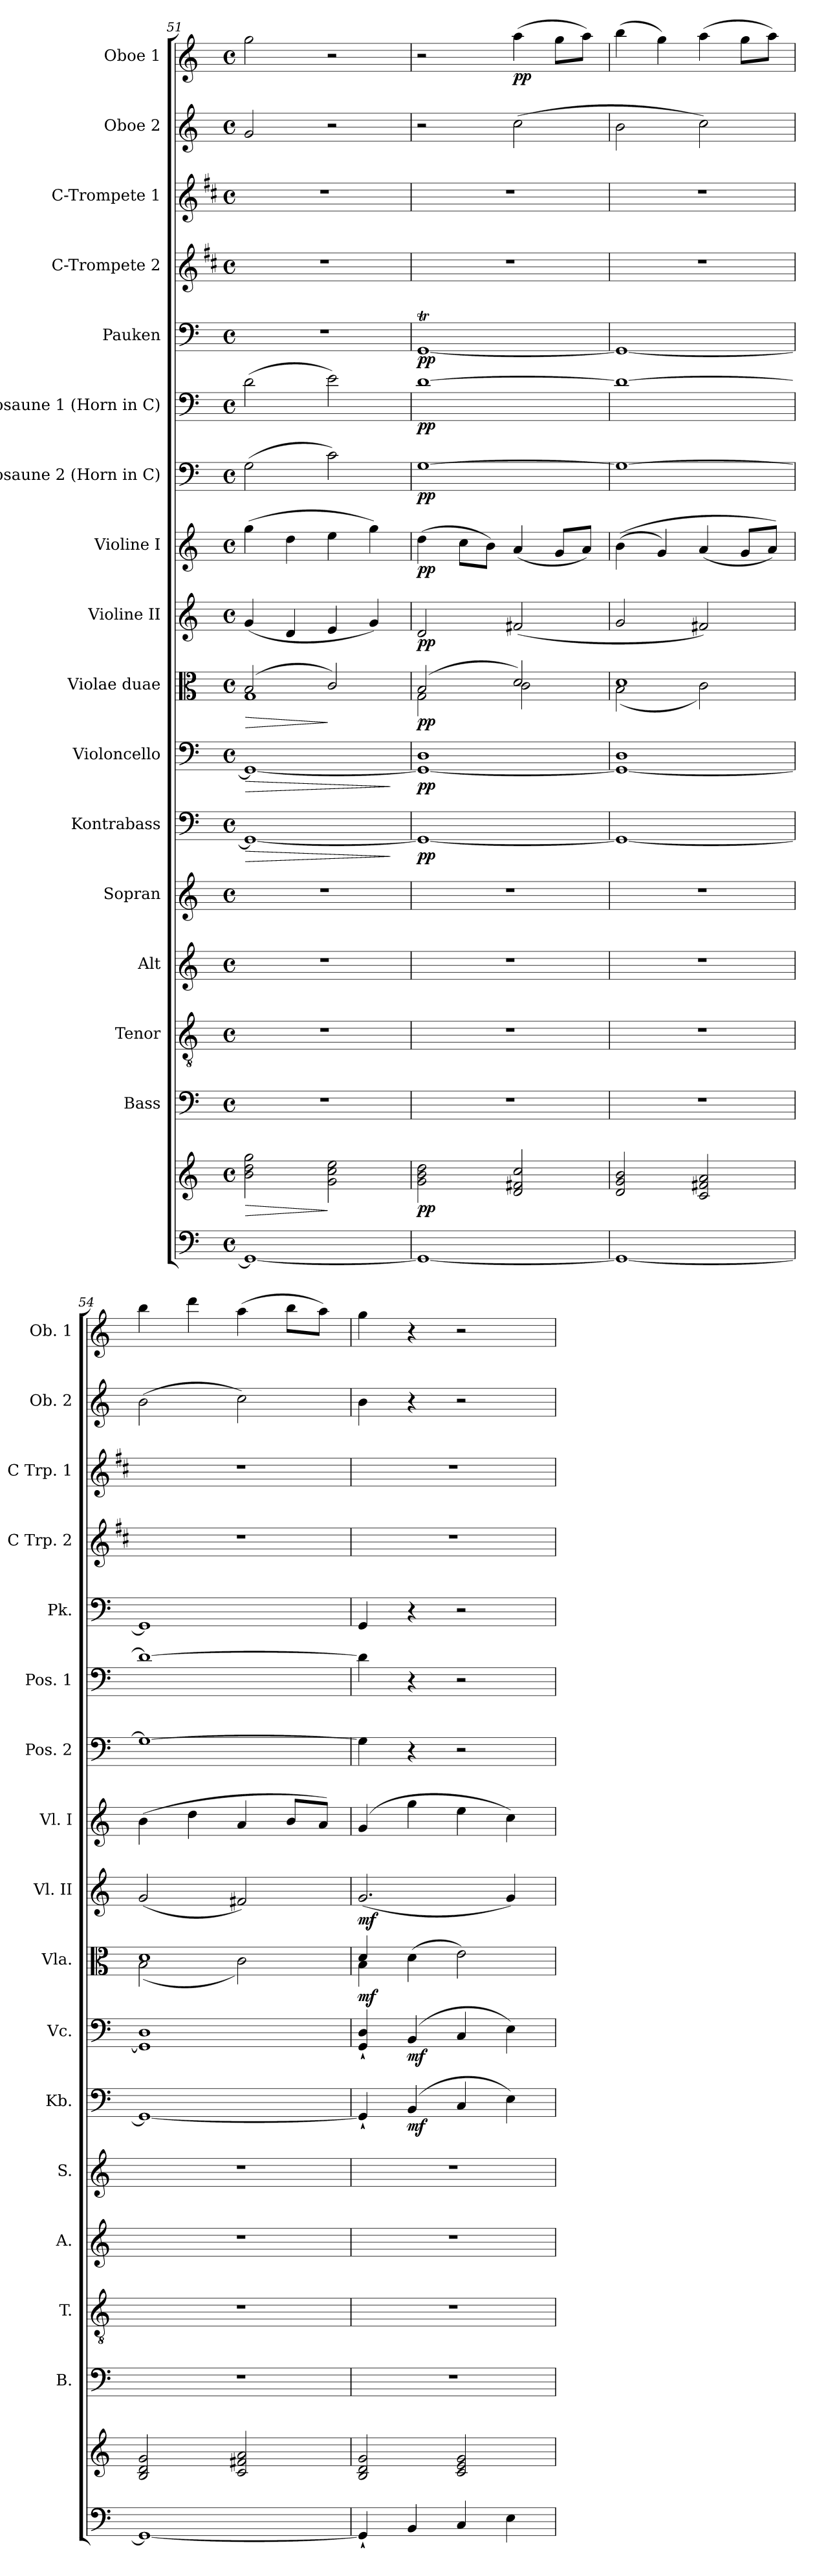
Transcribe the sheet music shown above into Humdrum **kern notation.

**kern	**kern	**dynam	**kern	**kern	**kern	**kern	**kern	**dynam	**kern	**dynam	**kern	**dynam	**kern	**dynam	**kern	**dynam	**kern	**dynam	**kern	**dynam	**kern	**dynam	**kern	**kern	**kern	**kern	**dynam
*part17	*part17	*part17	*part16	*part15	*part14	*part13	*part12	*part12	*part11	*part11	*part10	*part10	*part9	*part9	*part8	*part8	*part7	*part7	*part6	*part6	*part5	*part5	*part4	*part3	*part2	*part1	*part1
*staff18	*staff17	*staff17/18	*staff16	*staff15	*staff14	*staff13	*staff12	*staff12	*staff11	*staff11	*staff10	*staff10	*staff9	*staff9	*staff8	*staff8	*staff7	*staff7	*staff6	*staff6	*staff5	*staff5	*staff4	*staff3	*staff2	*staff1	*staff1
*	*	*	*I"Bass	*I"Tenor	*I"Alt	*I"Sopran	*I"Kontrabass	*	*I"Violoncello	*	*I"Violae duae	*	*I"Violine II	*	*I"Violine I	*	*I"Posaune 2 (Horn in C)	*	*I"Posaune 1 (Horn in C)	*	*I"Pauken	*	*I"C-Trompete 2	*I"C-Trompete 1	*I"Oboe 2	*I"Oboe 1	*
*	*	*	*I'B.	*I'T.	*I'A.	*I'S.	*I'Kb.	*	*I'Vc.	*	*I'Vla.	*	*I'Vl. II	*	*I'Vl. I	*	*I'Pos. 2	*	*I'Pos. 1	*	*I'Pk.	*	*I'C Trp. 2	*I'C Trp. 1	*I'Ob. 2	*I'Ob. 1	*
!!LO:PB:g=z
*clefF4	*clefG2	*	*clefF4	*clefGv2	*clefG2	*clefG2	*clefF4	*	*clefF4	*	*clefC3	*	*clefG2	*	*clefG2	*	*clefF4	*	*clefF4	*	*clefF4	*	*clefG2	*clefG2	*clefG2	*clefG2	*
*	*	*	*	*	*	*	*ITrd7c12	*	*	*	*	*	*	*	*	*	*	*	*	*	*	*	*ITrd1c2	*ITrd1c2	*	*	*
*k[]	*k[]	*	*k[]	*k[]	*k[]	*k[]	*k[]	*	*k[]	*	*k[]	*	*k[]	*	*k[]	*	*k[]	*	*k[]	*	*k[]	*	*k[]	*k[]	*k[]	*k[]	*
*C:	*C:	*	*C:	*C:	*C:	*C:	*C:	*	*C:	*	*C:	*	*C:	*	*C:	*	*C:	*	*C:	*	*C:	*	*C:	*C:	*C:	*C:	*
*M4/4	*M4/4	*	*M4/4	*M4/4	*M4/4	*M4/4	*M4/4	*	*M4/4	*	*M4/4	*	*M4/4	*	*M4/4	*	*M4/4	*	*M4/4	*	*M4/4	*	*M4/4	*M4/4	*M4/4	*M4/4	*
*met(c)	*met(c)	*	*met(c)	*met(c)	*met(c)	*met(c)	*met(c)	*	*met(c)	*	*met(c)	*	*met(c)	*	*met(c)	*	*met(c)	*	*met(c)	*	*met(c)	*	*met(c)	*met(c)	*met(c)	*met(c)	*
=51	=51	=51	=51	=51	=51	=51	=51	=51	=51	=51	=51	=51	=51	=51	=51	=51	=51	=51	=51	=51	=51	=51	=51	=51	=51	=51	=51
!	!	!LO:HP:b	!	!	!	!	!	!LO:HP:b	!	!LO:HP:b	!	!LO:HP:b	!	!	!	!	!	!	!	!	!	!	!	!	!	!	!
*	*	*	*	*	*	*	*	*	*	*	*^	*	*	*	*	*	*	*	*	*	*	*	*	*	*	*	*
1GG_	2b\ 2dd\ 2gg\	>	1r	1r	1r	1r	1GGG_	>	1GG_	>	(2B/	1G	>	(<4g/	.	(>4gg\	.	(>2G\	.	(>2d\	.	1r	.	1r	1r	2g/	2gg\	.
.	.	.	.	.	.	.	.	.	.	.	.	.	.	4d/	.	4dd\	.	.	.	.	.	.	.	.	.	.	.	.
.	2g\ 2cc\ 2ee\	]	.	.	.	.	.	.	.	.	2c/)	.	]	4e/	.	4ee\	.	2c\)	.	2e\)	.	.	.	.	.	2r	2r	.
.	.	.	.	.	.	.	.	.	.	.	.	.	.	4g/)	.	4gg\)	.	.	.	.	.	.	.	.	.	.	.	.
*	*	*	*	*	*	*	*	*	*	*	*v	*v	*	*	*	*	*	*	*	*	*	*	*	*	*	*	*	*
.	.	.	.	.	.	.	.	]	.	]	.	.	.	.	.	.	.	.	.	.	.	.	.	.	.	.	.
=52	=52	=52	=52	=52	=52	=52	=52	=52	=52	=52	=52	=52	=52	=52	=52	=52	=52	=52	=52	=52	=52	=52	=52	=52	=52	=52	=52
*	*	*	*	*	*	*	*	*	*	*	*^	*	*	*	*	*	*	*	*	*	*	*	*	*	*	*	*
!	!	!LO:DY:b	!	!	!	!	!	!LO:DY:b	!	!LO:DY:b	!	!	!LO:DY:b	!	!LO:DY:b	!	!LO:DY:b	!	!LO:DY:b	!	!LO:DY:b	!	!LO:DY:b	!	!	!	!	!
1GG_	2g\ 2b\ 2dd\	pp	1r	1r	1r	1r	1GGG_	pp	1GG_ 1D	pp	(2B/	2G\	pp	2d/	pp	(>4dd\	pp	[1G	pp	[1d	pp	[1GGT	pp	1r	1r	2r	2r	.
.	.	.	.	.	.	.	.	.	.	.	.	.	.	.	.	8cc\L	.	.	.	.	.	.	.	.	.	.	.	.
.	.	.	.	.	.	.	.	.	.	.	.	.	.	.	.	8b\J)	.	.	.	.	.	.	.	.	.	.	.	.
!	!	!	!	!	!	!	!	!	!	!	!	!	!	!	!	!	!	!	!	!	!	!	!	!	!	!	!	!LO:DY:b
.	2d/ 2f#X/ 2cc/	.	.	.	.	.	.	.	.	.	2d/)	2c\	.	(<2f#X/	.	(<4a/	.	.	.	.	.	.	.	.	.	(>2cc\	(>4aa\	pp
.	.	.	.	.	.	.	.	.	.	.	.	.	.	.	.	8g/L	.	.	.	.	.	.	.	.	.	.	8gg\L	.
.	.	.	.	.	.	.	.	.	.	.	.	.	.	.	.	8a/J)	.	.	.	.	.	.	.	.	.	.	8aa\J)	.
=53	=53	=53	=53	=53	=53	=53	=53	=53	=53	=53	=53	=53	=53	=53	=53	=53	=53	=53	=53	=53	=53	=53	=53	=53	=53	=53	=53	=53
1GG_	2d/ 2g/ 2b/	.	1r	1r	1r	1r	1GGG_	.	1GG_ 1D	.	1d	(<2B\	.	2g/	.	(>(>4b\	.	1G_	.	1d_	.	1GG_	.	1r	1r	2b\	(>4bb\	.
.	.	.	.	.	.	.	.	.	.	.	.	.	.	.	.	4g/)	.	.	.	.	.	.	.	.	.	.	4gg\)	.
.	2c/ 2f#X/ 2a/	.	.	.	.	.	.	.	.	.	.	2c\)	.	2f#X/)	.	(<4a/	.	.	.	.	.	.	.	.	.	2cc\)	(>4aa\	.
.	.	.	.	.	.	.	.	.	.	.	.	.	.	.	.	8g/L	.	.	.	.	.	.	.	.	.	.	8gg\L	.
.	.	.	.	.	.	.	.	.	.	.	.	.	.	.	.	8a/J))	.	.	.	.	.	.	.	.	.	.	8aa\J)	.
=54	=54	=54	=54	=54	=54	=54	=54	=54	=54	=54	=54	=54	=54	=54	=54	=54	=54	=54	=54	=54	=54	=54	=54	=54	=54	=54	=54	=54
1GG_	2B/ 2d/ 2g/	.	1r	1r	1r	1r	1GGG_	.	1GG] 1D	.	1d	(<2B\	.	(<2g/	.	(>4b\	.	1G_	.	1d_	.	1GGTTT]	.	1r	1r	(>2b\	4bb\	.
.	.	.	.	.	.	.	.	.	.	.	.	.	.	.	.	4dd\	.	.	.	.	.	.	.	.	.	.	4ddd\	.
.	2c/ 2f#X/ 2a/	.	.	.	.	.	.	.	.	.	.	2c\)	.	2f#X/)	.	4a/	.	.	.	.	.	.	.	.	.	2cc\)	(>4aa\	.
.	.	.	.	.	.	.	.	.	.	.	.	.	.	.	.	8b/L	.	.	.	.	.	.	.	.	.	.	8bb\L	.
.	.	.	.	.	.	.	.	.	.	.	.	.	.	.	.	8a/J)	.	.	.	.	.	.	.	.	.	.	8aa\J)	.
=55	=55	=55	=55	=55	=55	=55	=55	=55	=55	=55	=55	=55	=55	=55	=55	=55	=55	=55	=55	=55	=55	=55	=55	=55	=55	=55	=55	=55
!	!	!	!	!	!	!	!	!	!	!	!	!	!LO:DY:b	!	!LO:DY:b	!	!	!	!	!	!	!	!	!	!	!	!	!
4GG`</]	2B/ 2d/ 2g/	.	1r	1r	1r	1r	4GGG`</]	.	4GG/`< 4D/`<	.	4d/	4B\	mf	(<2.g/	mf	(4g/	.	4G\]	.	4d\]	.	4GG/	.	1r	1r	4b\	4gg\	.
!	!	!	!	!	!	!	!	!LO:DY:b	!	!LO:DY:b	!	!	!	!	!	!	!	!	!	!	!	!	!	!	!	!	!	!
4BB/	.	.	.	.	.	.	(4BBB/	mf	(4BB/	mf	(>4d\	2.ryy	.	.	.	4gg\	.	4r	.	4r	.	4r	.	.	.	4r	4r	.
4C/	2c/ 2e/ 2g/	.	.	.	.	.	4CC/	.	4C/	.	2e\)	.	.	.	.	4ee\	.	2r	.	2r	.	2r	.	.	.	2r	2r	.
4E\	.	.	.	.	.	.	4EE\)	.	4E\)	.	.	.	.	4g/)	.	4cc\)	.	.	.	.	.	.	.	.	.	.	.	.
*	*	*	*	*	*	*	*	*	*	*	*v	*v	*	*	*	*	*	*	*	*	*	*	*	*	*	*	*	*
=	=	=	=	=	=	=	=	=	=	=	=	=	=	=	=	=	=	=	=	=	=	=	=	=	=	=	=
*-	*-	*-	*-	*-	*-	*-	*-	*-	*-	*-	*-	*-	*-	*-	*-	*-	*-	*-	*-	*-	*-	*-	*-	*-	*-	*-	*-
